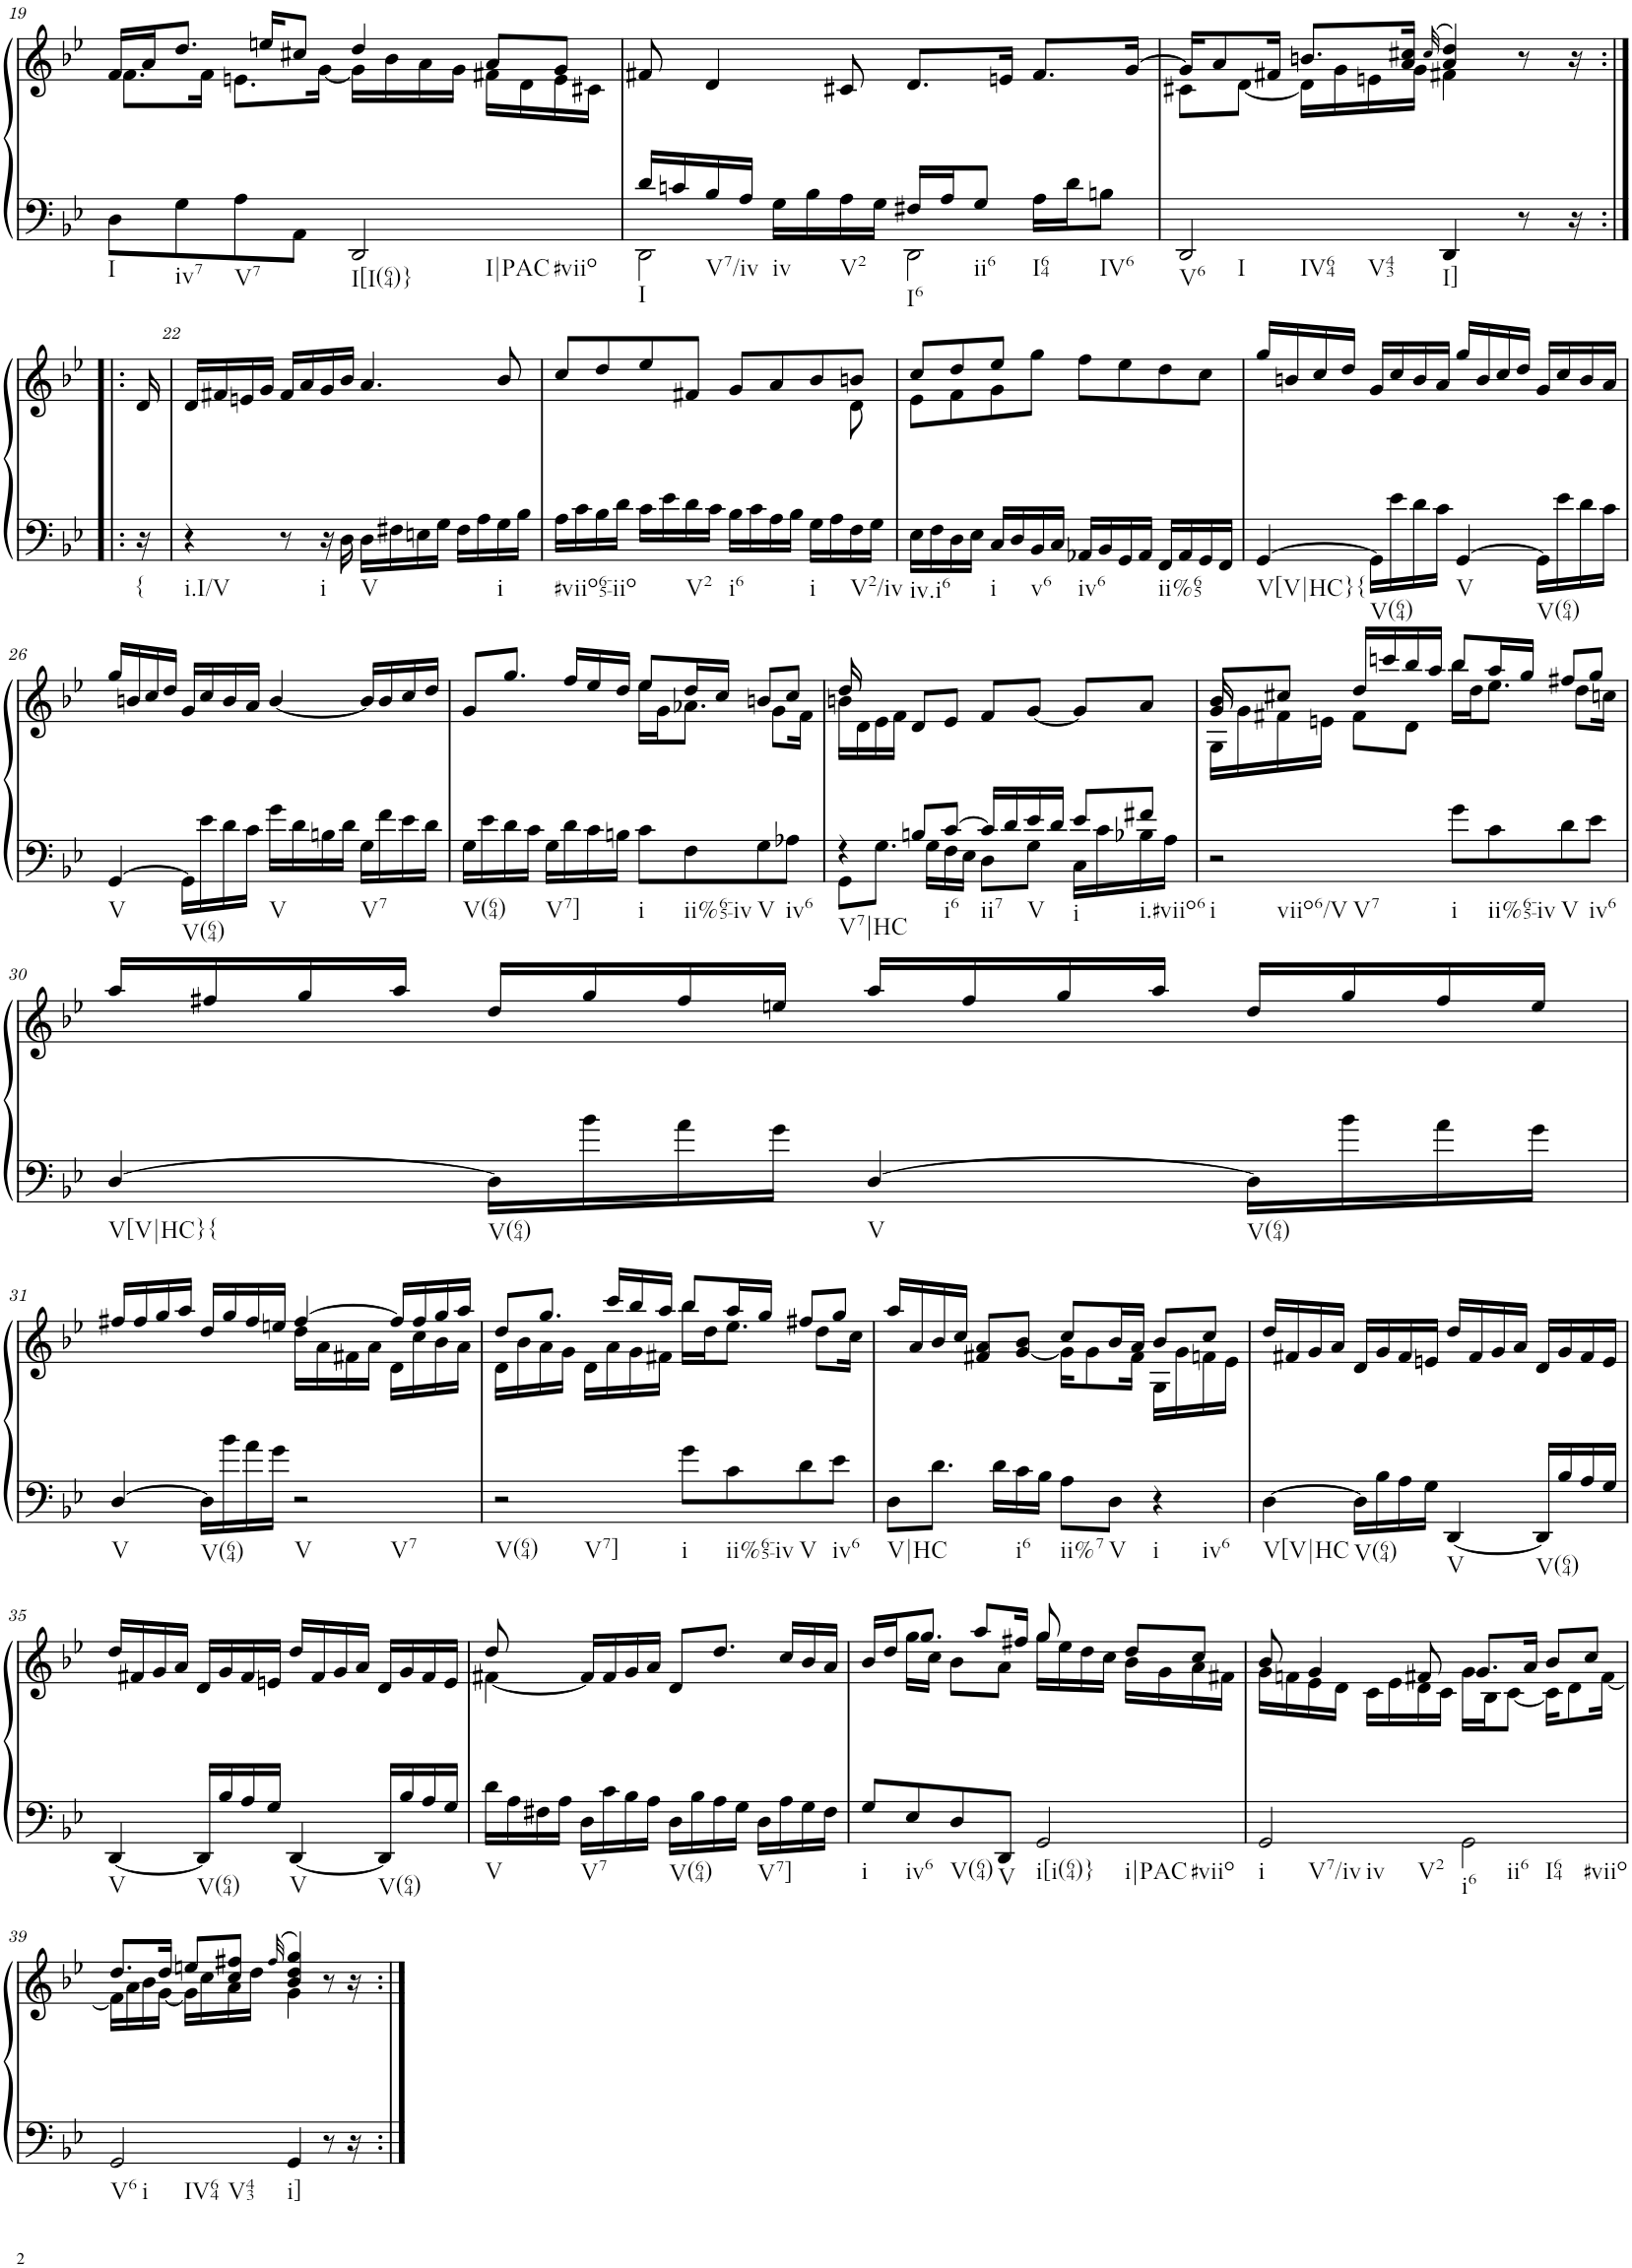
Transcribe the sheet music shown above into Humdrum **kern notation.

**kern	**kern
*part1	*part1
*staff2	*staff1
*I"Piano	*
*I'Pno.	*
!!LO:PB:g=z
*clefF4	*clefG2
*k[b-e-]	*k[b-e-]
*M4/4	*M4/4
*met(c)	*met(c)
=19	=19
*	*^
!LO:TX:b:t=I	!	!
8D\L	16f/LL	8.f\L
.	16a/J	.
!LO:TX:b:t=iv7	!	!
8G\	8.dd/J	.
.	.	16f\Jk
!LO:TX:b:t=V7	!	!
8A\	.	8.en\L
.	16een/KL	.
8AA\J	8cc#X/J	.
.	.	[16g\Jk
!LO:TX:b:t=I[I(64)}	!	!
!LO:TX:b:t=I|PAC	!	!
!LO:TX:b:t=#viio	!	!
2DD/	4dd/	16g\LL]
.	.	16b-\
.	.	16a\
.	.	16g\JJ
.	8a/L	16f#X\LL
.	.	16d\
.	8g/J	16e\
.	.	16c#X\JJ
=20	=20	=20
*^	*	*
!LO:TX:b:t=I	!	!	!
*	*	*v	*v
16d/LL	2DD\	8f#X/
16cn/	.	.
!LO:TX:b:t=V7/iv	!	!
16B-/	.	4d/
16A/JJ	.	.
!LO:TX:b:t=iv	!	!
16G\LL	.	.
16B-\	.	.
!LO:TX:b:t=V2	!	!
16A\	.	8c#X/
16G\JJ	.	.
!LO:TX:b:t=I6	!	!
16F#X/LL	2DD\	8.d/L
16A/J	.	.
!LO:TX:b:t=ii6	!	!
8G/J	.	.
.	.	16en/Jk
!LO:TX:b:t=I64	!	!
16A\LL	.	8.f#/L
16d\J	.	.
!LO:TX:b:t=IV6	!	!
8Bn\J	.	.
.	.	[16g/Jk
*v	*v	*
=21	=21
*	*^
!LO:TX:b:t=V6	!	!
!LO:TX:b:t=I	!	!
!LO:TX:b:t=IV64	!	!
!LO:TX:b:t=V43	!	!
2DD/	16g/KL]	8c#X\L
.	8a/	.
.	.	[8d\J
.	16f#X/Jk	.
.	8.bn/L	16d\LL]
.	.	16g\
.	.	16en\
.	16a/ 16cc#X/Jk	16g\JJ
.	(32qcc#/	.
!LO:TX:b:t=I]	!	!
4DD/	4a/ 4dd/)	4f#X\
8r	8r	8.ryy
16r	16r	.
*	*v	*v
!!LO:LB:g=z
=21X1:|!|:	=21X1:|!|:
!LO:TX:b:t={	!
16r	16d/
=22	=22
!LO:TX:b:t=i.I/V	!
4r	16d/LL
.	16f#X/
.	16en/
.	16g/JJ
8r	16f#/LL
.	16a/
!LO:TX:b:t=i	!
16r	16g/
16D\	16b-/JJ
!LO:TX:b:t=V	!
16D\LL	4.a/
16F#X\	.
16En\	.
16G\JJ	.
16F#\LL	.
16A\	.
!LO:TX:b:t=i	!
16G\	8b-/
16B-\JJ	.
=23	=23
*	*^
!LO:TX:b:t=#viio65-iio	!	!
16A\LL	8cc/L	2..ryy
16c\	.	.
16B-\	8dd/	.
16d\JJ	.	.
16c\LL	8ee-/	.
16e-\	.	.
!LO:TX:b:t=V2	!	!
16d\	8f#X/J	.
16c\JJ	.	.
!LO:TX:b:t=i6	!	!
16B-\LL	8g/L	.
16c\	.	.
16A\	8a/	.
16B-\JJ	.	.
!LO:TX:b:t=i	!	!
16G\LL	8b-/	.
16A\	.	.
!LO:TX:b:t=V2/iv	!	!
16F\	8bn/J	8d\
16G\JJ	.	.
=24	=24	=24
!LO:TX:b:t=iv.i6	!	!
16E-\LL	8cc/L	8e-\L
16F\	.	.
16D\	8dd/	8f\
16E-\JJ	.	.
!LO:TX:b:t=i	!	!
16C/LL	8ee-/J	8g\
16D/	.	.
!LO:TX:b:t=v6	!	!
16BB-/	8ryy	8gg\J
16C/JJ	.	.
!LO:TX:b:t=iv6	!	!
16AA-X/LL	8ff\L	2ryy
16BB-/	.	.
16GG/	8ee-\	.
16AA-/JJ	.	.
!LO:TX:b:t=ii%65	!	!
16FF/LL	8dd\	.
16AA-/	.	.
16GG/	8cc\J	.
16FF/JJ	.	.
*	*v	*v
=25	=25
!LO:TX:b:t=V[V|HC}{	!
[4GG/	16gg/LL
.	16bn/
.	16cc/
.	16dd/JJ
!LO:TX:b:t=V(64)	!
16GG\LL]	16g/LL
16e-\	16cc/
16d\	16b/
16c\JJ	16a/JJ
!LO:TX:b:t=V	!
[4GG/	16gg/LL
.	16b/
.	16cc/
.	16dd/JJ
!LO:TX:b:t=V(64)	!
16GG\LL]	16g/LL
16e-\	16cc/
16d\	16b/
16c\JJ	16a/JJ
!!LO:LB:g=z
=26	=26
!LO:TX:b:t=V	!
[4GG/	16gg/LL
.	16bn/
.	16cc/
.	16dd/JJ
!LO:TX:b:t=V(64)	!
16GG\LL]	16g/LL
16e-\	16cc/
16d\	16b/
16c\JJ	16a/JJ
!LO:TX:b:t=V	!
16g\LL	[4b/
16d\	.
16Bn\	.
16d\JJ	.
!LO:TX:b:t=V7	!
16G\LL	16b/LL]
16f\	16b/
16e-\	16cc/
16d\JJ	16dd/JJ
=27	=27
*	*^
!LO:TX:b:t=V(64)	!	!
16G\LL	8g/L	2ryy
16e-\	.	.
16d\	8.gg/J	.
16c\JJ	.	.
!LO:TX:b:t=V7]	!	!
16G\LL	.	.
16d\	16ff/LL	.
16c\	16ee-/	.
16Bn\JJ	16dd/JJ	.
!LO:TX:b:t=i	!	!
8c\L	8ee-/L	16ee-\LL
.	.	16g\J
!LO:TX:b:t=ii%65-iv	!	!
8F\	16dd/L	8.a-X\J
.	16cc/JJ	.
!LO:TX:b:t=V	!	!
8G\	8bn/L	.
.	.	8g\L
!LO:TX:b:t=iv6	!	!
8A-X\J	8cc/J	.
.	.	16f\Jk
=28	=28	=28
*^	*	*
!LO:TX:b:t=V7|HC	!	!	!
4r	8GG\L	16dd/	16bn\LL
.	.	8.ryy	16d\
.	8.G\J	.	16e-\
.	.	.	16f\JJ
8Bn/L	.	8d/L	2.ryy
.	16G\LL	.	.
!LO:TX:b:t=i6	!	!	!
[8c/J	16F\	8e-/J	.
.	16E-\JJ	.	.
!LO:TX:b:t=ii7	!	!	!
16c/LL]	8D\L	8f/L	.
16d/	.	.	.
!LO:TX:b:t=V	!	!	!
16e-/	8G\J	[8g/J	.
16d/JJ	.	.	.
!LO:TX:b:t=i	!	!	!
8e-/L	16C\LL	8g/L]	.
.	16c\	.	.
!LO:TX:b:t=i.#viio6	!	!	!
8f#X/J	16B-X\	8a/J	.
.	16A\JJ	.	.
=29	=29	=29	=29
*	*	*	*^
!LO:TX:b:t=i	!	!	!	!
!LO:TX:b:t=viio6/V	!	!	!	!
!LO:TX:b:t=V7	!	!	!	!
*v	*v	*	*	*
2r	8b-/L	16G\LL	16g/
.	.	16g\	2...ryy
.	8cc#X/J	16f#X\	.
.	.	16en\JJ	.
.	16dd/LL	8f#\L	.
.	16cccn/	.	.
.	16bb-/	8d\J	.
.	16aa/JJ	.	.
!LO:TX:b:t=i	!	!	!
8g\L	8bb-/L	16bb-\LL	.
.	.	16dd\J	.
!LO:TX:b:t=ii%65-iv	!	!	!
8c\	16aa/L	8.ee-\J	.
.	16gg/JJ	.	.
!LO:TX:b:t=V	!	!	!
8d\	8ff#X/L	.	.
.	.	8dd\L	.
!LO:TX:b:t=iv6	!	!	!
8e-\J	8gg/J	.	.
.	.	16ccn\Jk	.
*	*	*v	*v
!!LO:LB:g=z
=30	=30	=30
!LO:TX:b:t=V[V|HC}{	!	!
*	*v	*v
[4D/	16aa/LL
.	16ff#X/
.	16gg/
.	16aa/JJ
!LO:TX:b:t=V(64)	!
16D\LL]	16dd/LL
16b-\	16gg/
16a\	16ff#/
16g\JJ	16een/JJ
!LO:TX:b:t=V	!
[4D/	16aa/LL
.	16ff#/
.	16gg/
.	16aa/JJ
!LO:TX:b:t=V(64)	!
16D\LL]	16dd/LL
16b-\	16gg/
16a\	16ff#/
16g\JJ	16ee/JJ
!!LO:LB:g=z
=31	=31
*	*^
!LO:TX:b:t=V	!	!
[4D/	16ff#X/LL	2ryy
.	16ff#/	.
.	16gg/	.
.	16aa/JJ	.
!LO:TX:b:t=V(64)	!	!
16D\LL]	16dd/LL	.
16b-\	16gg/	.
16a\	16ff#/	.
16g\JJ	16een/JJ	.
!LO:TX:b:t=V	!	!
!LO:TX:b:t=V7	!	!
2r	[4ff#/	16dd\LL
.	.	16a\
.	.	16f#X\
.	.	16a\JJ
.	16ff#/LL]	16d\LL
.	16ff#/	16cc\
.	16gg/	16b-\
.	16aa/JJ	16a\JJ
=32	=32	=32
!LO:TX:b:t=V(64)	!	!
!LO:TX:b:t=V7]	!	!
2r	8dd/L	16d\LL
.	.	16b-\
.	8.gg/J	16a\
.	.	16g\JJ
.	.	16d\LL
.	16ccc/LL	16a\
.	16bb-/	16g\
.	16aa/JJ	16f#X\JJ
!LO:TX:b:t=i	!	!
8g\L	8bb-/L	16bb-\LL
.	.	16dd\J
!LO:TX:b:t=ii%65-iv	!	!
8c\	16aa/L	8.ee-\J
.	16gg/JJ	.
!LO:TX:b:t=V	!	!
8d\	8ff#X/L	.
.	.	8dd\L
!LO:TX:b:t=iv6	!	!
8e-\J	8gg/J	.
.	.	16cc\Jk
=33	=33	=33
!LO:TX:b:t=V|HC	!	!
8D\L	16aa/LL	2ryy
.	16a/	.
8.d\J	16b-/	.
.	16cc/JJ	.
.	8f#X/ 8a/L	.
16d\LL	.	.
!LO:TX:b:t=i6	!	!
16c\	[8g/ 8b-/J	.
16B-\JJ	.	.
!LO:TX:b:t=ii%7	!	!
8A\L	8cc/L	16g\KL]
.	.	8g\
!LO:TX:b:t=V	!	!
8D\J	16b-/L	.
.	16a/JJ	16f#\Jk
!LO:TX:b:t=i	!	!
!LO:TX:b:t=iv6	!	!
4r	8b-/L	16G\LL
.	.	16g\
.	8cc/J	16fn\
.	.	16e-\JJ
=34	=34	=34
!LO:TX:b:t=V[V|HC	!	!
*	*v	*v
[4D\	16dd/LL
.	16f#X/
.	16g/
.	16a/JJ
!LO:TX:b:t=V(64)	!
16D\LL]	16d/LL
16B-\	16g/
16A\	16f#/
16G\JJ	16en/JJ
!LO:TX:b:t=V	!
[4DD/	16dd/LL
.	16f#/
.	16g/
.	16a/JJ
!LO:TX:b:t=V(64)	!
16DD/LL]	16d/LL
16B-/	16g/
16A/	16f#/
16G/JJ	16e/JJ
!!LO:LB:g=z
=35	=35
!LO:TX:b:t=V	!
[4DD/	16dd/LL
.	16f#X/
.	16g/
.	16a/JJ
!LO:TX:b:t=V(64)	!
16DD/LL]	16d/LL
16B-/	16g/
16A/	16f#/
16G/JJ	16en/JJ
!LO:TX:b:t=V	!
[4DD/	16dd/LL
.	16f#/
.	16g/
.	16a/JJ
!LO:TX:b:t=V(64)	!
16DD/LL]	16d/LL
16B-/	16g/
16A/	16f#/
16G/JJ	16e/JJ
=36	=36
*	*^
!LO:TX:b:t=V	!	!
16d\LL	8dd/	[4f#X\
16A\	.	.
16F#X\	8ryy	.
16A\JJ	.	.
!LO:TX:b:t=V7	!	!
16D\LL	16f#/LL]	2.ryy
16c\	16f#/	.
16B-\	16g/	.
16A\JJ	16a/JJ	.
!LO:TX:b:t=V(64)	!	!
16D\LL	8d/L	.
16B-\	.	.
16A\	8.dd/J	.
16G\JJ	.	.
!LO:TX:b:t=V7]	!	!
16D\LL	.	.
16A\	16cc/LL	.
16G\	16b-/	.
16F#\JJ	16a/JJ	.
=37	=37	=37
!LO:TX:b:t=i	!	!
8G/L	16b-/LL	8ryy
.	16dd/J	.
!LO:TX:b:t=iv6	!	!
8E-/	8.gg/J	16gg\LL
.	.	16cc\JJ
!LO:TX:b:t=V(64)	!	!
8D/	.	8b-\L
.	8aa/L	.
!LO:TX:b:t=V	!	!
8DD/J	.	8a\J
.	16ff#X/Jk	.
!LO:TX:b:t=i[i(64)}	!	!
!LO:TX:b:t=i|PAC	!	!
!LO:TX:b:t=#viio	!	!
2GG/	8gg/	16gg\LL
.	.	16ee-\
.	8ryy	16dd\
.	.	16cc\JJ
.	8dd/L	16b-\LL
.	.	16g\
.	8cc/J	16a\
.	.	16f#X\JJ
=38	=38	=38
!LO:TX:b:t=i	!	!
!LO:TX:b:t=V7/iv	!	!
!LO:TX:b:t=iv	!	!
!LO:TX:b:t=V2	!	!
2GG/	8b-/	16g\LL
.	.	16fn\
.	4g/	16e-\
.	.	16d\JJ
.	.	16c\LL
.	.	16e-\
.	8f#X/	16d\
.	.	16c\JJ
!LO:TX:b:t=i6	!	!
!LO:TX:b:t=ii6	!	!
!LO:TX:b:t=I64	!	!
!LO:TX:b:t=#viio	!	!
2GG\	8.g/L	16g\LL
.	.	16B-\J
.	.	[8c\J
.	16a/Jk	.
.	8b-/L	16c\KL]
.	.	8d\
.	8cc/J	.
.	.	[16f#\Jk
!!LO:LB:g=z	!!
=39	=39	=39
!LO:TX:b:t=V6	!	!
!LO:TX:b:t=i	!	!
!LO:TX:b:t=IV64	!	!
!LO:TX:b:t=V43	!	!
2GG/	8.dd/L	16f#\LL]
.	.	16a\
.	.	16b-\
.	16dd/Jk	[16g\JJ
.	8een/L	16g\LL]
.	.	16cc\
.	8cc/ 8ff#X/J	16a\
.	.	16dd\JJ
.	(32qff#/	.
!LO:TX:b:t=i]	!	!
4GG/	4b-/ 4dd/ 4gg/)	4g\
8r	8r	8.ryy
16r	16r	.
*	*v	*v
=:|!	=:|!
*-	*-
